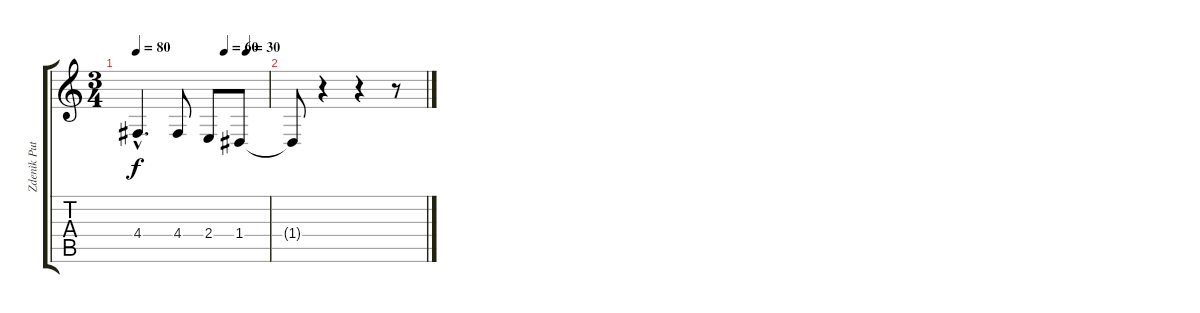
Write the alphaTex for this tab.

\track ("Zdenìk Putala" "Zdenìk Put") {instrument lead2sawtooth}
\staff {score tabs}
\tuning (E4 B3 G3 D3 A2 E2) {hide}
\ts (3 4)
\tempo 80
\tempo (60 0.6666666666666666)
\tempo (30 0.8333333333333334)
\clef g2
\ks c
4.4{hac t}.4{d dy f} 4.4.8 2.4.8 1.4.8 |
1.4{t}.8 r.4 r.4 r.8
